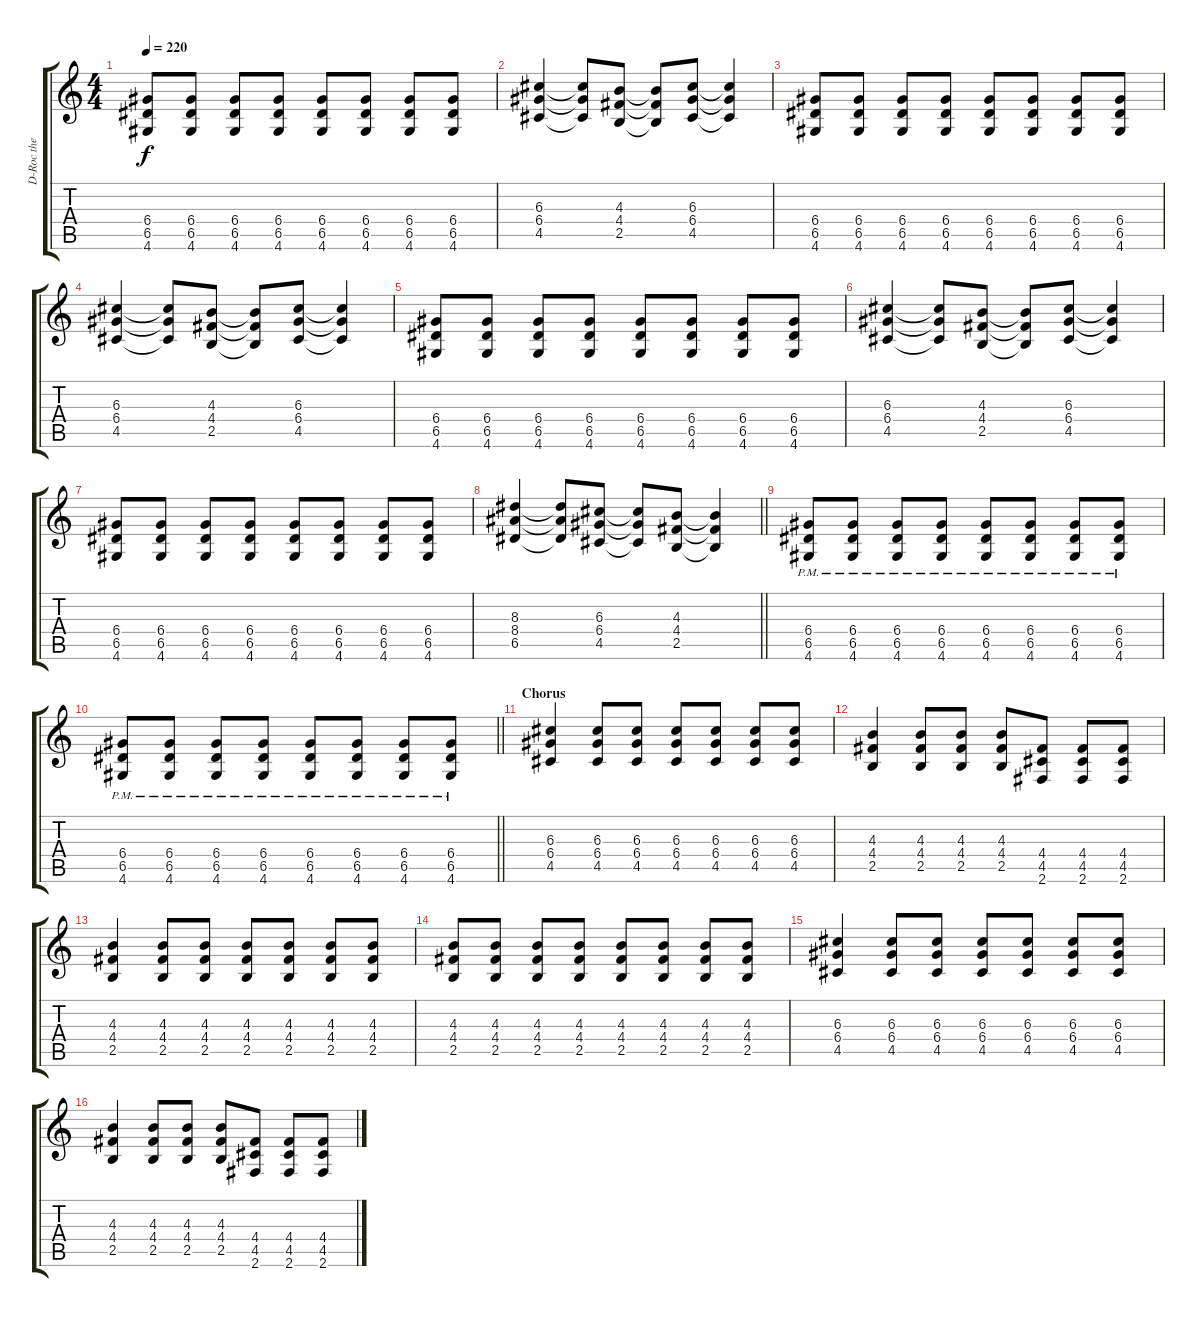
\track ("D-Roc the Executioner" "D-Roc the ") {instrument distortionguitar}
\staff {score tabs}
\tuning (E4 B3 G3 D3 A2 E2) {hide}
\ts (4 4)
\tempo 220
\clef g2
\ks c
(6.4 6.5 4.6).8{dy f} (6.4 6.5 4.6).8 (6.4 6.5 4.6).8 (6.4 6.5 4.6).8 (6.4 6.5 4.6).8 (6.4 6.5 4.6).8 (6.4 6.5 4.6).8 (6.4 6.5 4.6).8 |
(6.3 6.4 4.5).4 (6.3{t} 6.4{t} 4.5{t}).8 (4.3 4.4 2.5).8 (4.3{t} 4.4{t} 2.5{t}).8 (6.3 6.4 4.5).8 (6.3{t} 6.4{t} 4.5{t}).4 |
(6.4 6.5 4.6).8 (6.4 6.5 4.6).8 (6.4 6.5 4.6).8 (6.4 6.5 4.6).8 (6.4 6.5 4.6).8 (6.4 6.5 4.6).8 (6.4 6.5 4.6).8 (6.4 6.5 4.6).8 |
(6.3 6.4 4.5).4 (6.3{t} 6.4{t} 4.5{t}).8 (4.3 4.4 2.5).8 (4.3{t} 4.4{t} 2.5{t}).8 (6.3 6.4 4.5).8 (6.3{t} 6.4{t} 4.5{t}).4 |
(6.4 6.5 4.6).8 (6.4 6.5 4.6).8 (6.4 6.5 4.6).8 (6.4 6.5 4.6).8 (6.4 6.5 4.6).8 (6.4 6.5 4.6).8 (6.4 6.5 4.6).8 (6.4 6.5 4.6).8 |
(6.3 6.4 4.5).4 (6.3{t} 6.4{t} 4.5{t}).8 (4.3 4.4 2.5).8 (4.3{t} 4.4{t} 2.5{t}).8 (6.3 6.4 4.5).8 (6.3{t} 6.4{t} 4.5{t}).4 |
(6.4 6.5 4.6).8 (6.4 6.5 4.6).8 (6.4 6.5 4.6).8 (6.4 6.5 4.6).8 (6.4 6.5 4.6).8 (6.4 6.5 4.6).8 (6.4 6.5 4.6).8 (6.4 6.5 4.6).8 |
\barLineRight lightlight
(8.3 8.4 6.5).4 (8.3{t} 8.4{t} 6.5{t}).8 (6.3 6.4 4.5).8 (6.3{t} 6.4{t} 4.5{t}).8 (4.3 4.4 2.5).8 (4.3{t} 4.4{t} 2.5{t}).4 |
(6.4{pm} 6.5{pm} 4.6{pm}).8 (6.4{pm} 6.5{pm} 4.6{pm}).8 (6.4{pm} 6.5{pm} 4.6{pm}).8 (6.4{pm} 6.5{pm} 4.6{pm}).8 (6.4{pm} 6.5{pm} 4.6{pm}).8 (6.4{pm} 6.5{pm} 4.6{pm}).8 (6.4{pm} 6.5{pm} 4.6{pm}).8 (6.4{pm} 6.5{pm} 4.6{pm}).8 |
\barLineRight lightlight
(6.4{pm} 6.5{pm} 4.6{pm}).8 (6.4{pm} 6.5{pm} 4.6{pm}).8 (6.4{pm} 6.5{pm} 4.6{pm}).8 (6.4{pm} 6.5{pm} 4.6{pm}).8 (6.4{pm} 6.5{pm} 4.6{pm}).8 (6.4{pm} 6.5{pm} 4.6{pm}).8 (6.4{pm} 6.5{pm} 4.6{pm}).8 (6.4{pm} 6.5{pm} 4.6{pm}).8 |
\section ("" "Chorus")
(6.3 6.4 4.5).4 (6.3 6.4 4.5).8 (6.3 6.4 4.5).8 (6.3 6.4 4.5).8 (6.3 6.4 4.5).8 (6.3 6.4 4.5).8 (6.3 6.4 4.5).8 |
(4.3 4.4 2.5).4 (4.3 4.4 2.5).8 (4.3 4.4 2.5).8 (4.3 4.4 2.5).8 (4.4 4.5 2.6).8 (4.4 4.5 2.6).8 (4.4 4.5 2.6).8 |
(4.3 4.4 2.5).4 (4.3 4.4 2.5).8 (4.3 4.4 2.5).8 (4.3 4.4 2.5).8 (4.3 4.4 2.5).8 (4.3 4.4 2.5).8 (4.3 4.4 2.5).8 |
(4.3 4.4 2.5).8 (4.3 4.4 2.5).8 (4.3 4.4 2.5).8 (4.3 4.4 2.5).8 (4.3 4.4 2.5).8 (4.3 4.4 2.5).8 (4.3 4.4 2.5).8 (4.3 4.4 2.5).8 |
(6.3 6.4 4.5).4 (6.3 6.4 4.5).8 (6.3 6.4 4.5).8 (6.3 6.4 4.5).8 (6.3 6.4 4.5).8 (6.3 6.4 4.5).8 (6.3 6.4 4.5).8 |
(4.3 4.4 2.5).4 (4.3 4.4 2.5).8 (4.3 4.4 2.5).8 (4.3 4.4 2.5).8 (4.4 4.5 2.6).8 (4.4 4.5 2.6).8 (4.4 4.5 2.6).8
